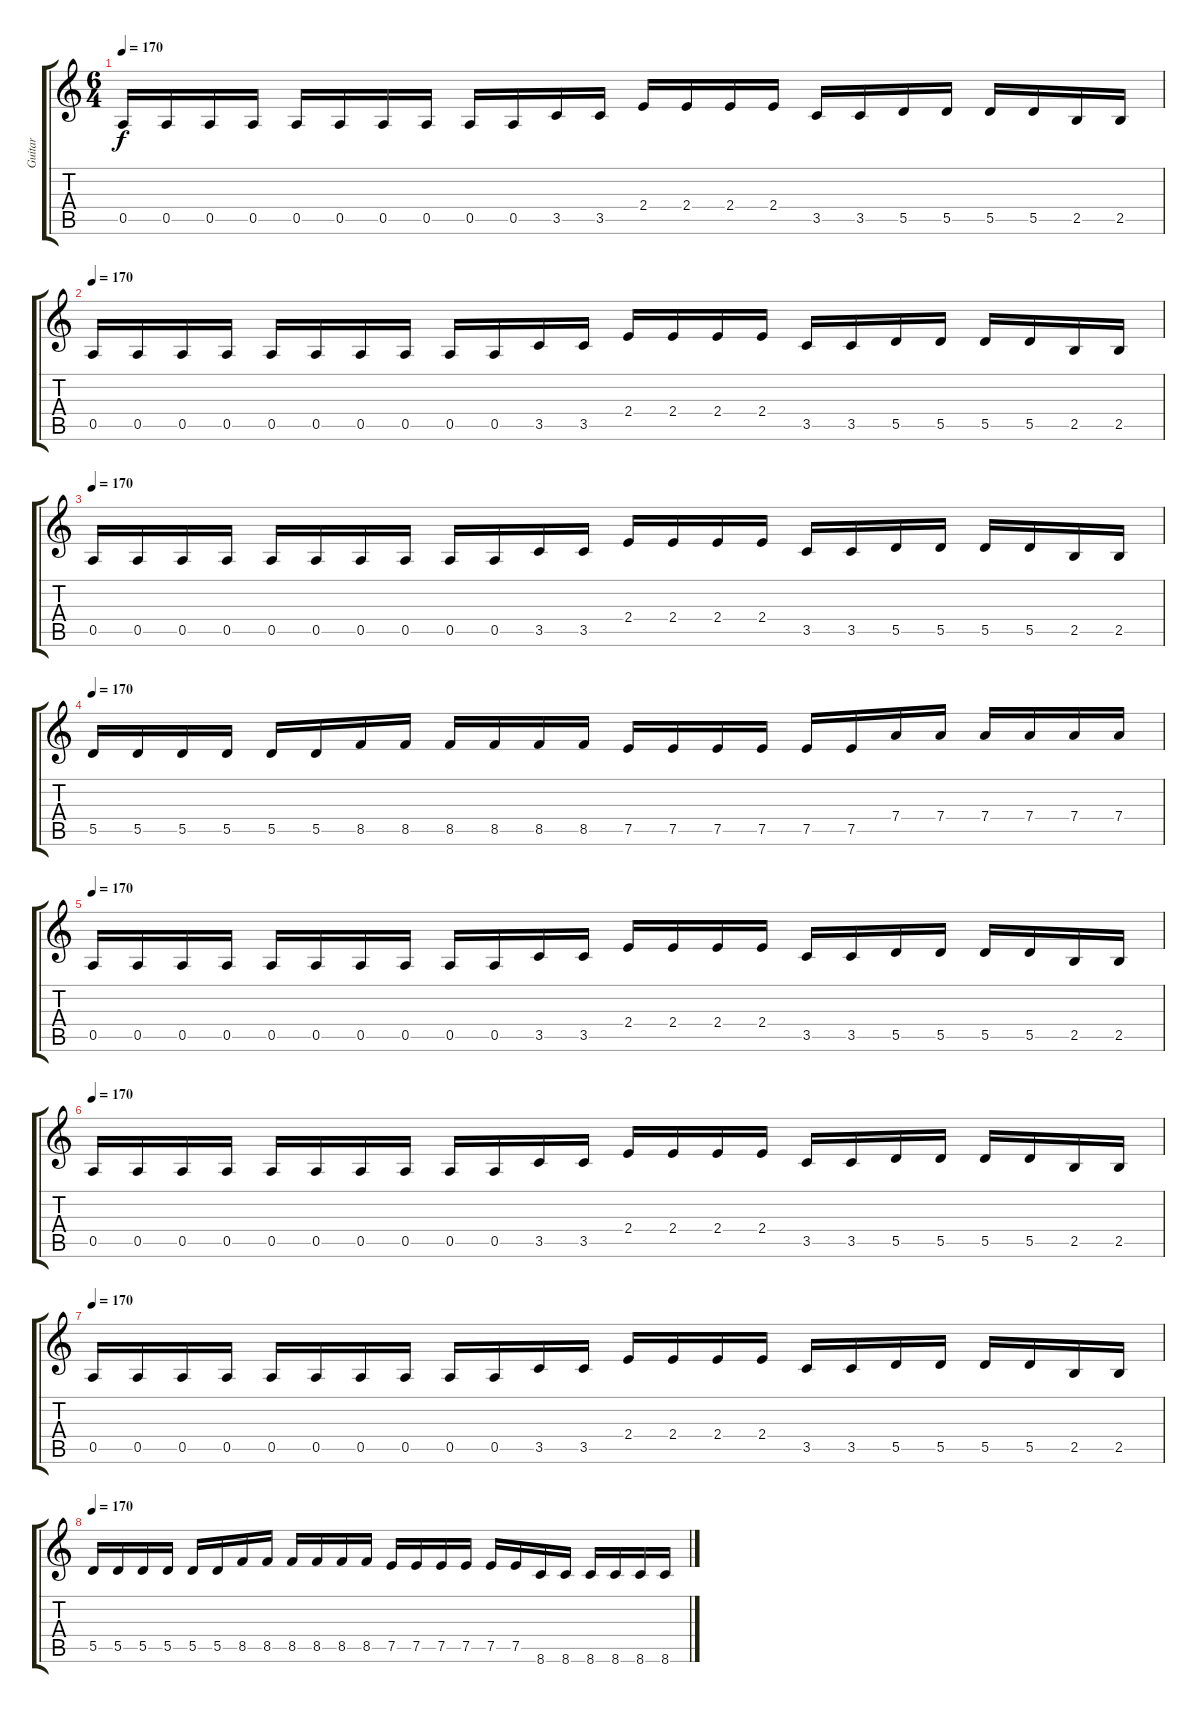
\track ("Guitar" "Guitar") {instrument distortionguitar}
\staff {score tabs}
\tuning (E4 B3 G3 D3 A2 E2) {hide}
\ts (6 4)
\tempo 170
\clef g2
\ks c
0.5.16{dy f} 0.5.16 0.5.16 0.5.16 0.5.16 0.5.16 0.5.16 0.5.16 0.5.16 0.5.16 3.5.16 3.5.16 2.4.16 2.4.16 2.4.16 2.4.16 3.5.16 3.5.16 5.5.16 5.5.16 5.5.16 5.5.16 2.5.16 2.5.16 |
\tempo 170
0.5.16 0.5.16 0.5.16 0.5.16 0.5.16 0.5.16 0.5.16 0.5.16 0.5.16 0.5.16 3.5.16 3.5.16 2.4.16 2.4.16 2.4.16 2.4.16 3.5.16 3.5.16 5.5.16 5.5.16 5.5.16 5.5.16 2.5.16 2.5.16 |
\tempo 170
0.5.16 0.5.16 0.5.16 0.5.16 0.5.16 0.5.16 0.5.16 0.5.16 0.5.16 0.5.16 3.5.16 3.5.16 2.4.16 2.4.16 2.4.16 2.4.16 3.5.16 3.5.16 5.5.16 5.5.16 5.5.16 5.5.16 2.5.16 2.5.16 |
\tempo 170
5.5.16 5.5.16 5.5.16 5.5.16 5.5.16 5.5.16 8.5.16 8.5.16 8.5.16 8.5.16 8.5.16 8.5.16 7.5.16 7.5.16 7.5.16 7.5.16 7.5.16 7.5.16 7.4.16 7.4.16 7.4.16 7.4.16 7.4.16 7.4.16 |
\tempo 170
0.5.16 0.5.16 0.5.16 0.5.16 0.5.16 0.5.16 0.5.16 0.5.16 0.5.16 0.5.16 3.5.16 3.5.16 2.4.16 2.4.16 2.4.16 2.4.16 3.5.16 3.5.16 5.5.16 5.5.16 5.5.16 5.5.16 2.5.16 2.5.16 |
\tempo 170
0.5.16 0.5.16 0.5.16 0.5.16 0.5.16 0.5.16 0.5.16 0.5.16 0.5.16 0.5.16 3.5.16 3.5.16 2.4.16 2.4.16 2.4.16 2.4.16 3.5.16 3.5.16 5.5.16 5.5.16 5.5.16 5.5.16 2.5.16 2.5.16 |
\tempo 170
0.5.16 0.5.16 0.5.16 0.5.16 0.5.16 0.5.16 0.5.16 0.5.16 0.5.16 0.5.16 3.5.16 3.5.16 2.4.16 2.4.16 2.4.16 2.4.16 3.5.16 3.5.16 5.5.16 5.5.16 5.5.16 5.5.16 2.5.16 2.5.16 |
\tempo 170
5.5.16 5.5.16 5.5.16 5.5.16 5.5.16 5.5.16 8.5.16 8.5.16 8.5.16 8.5.16 8.5.16 8.5.16 7.5.16 7.5.16 7.5.16 7.5.16 7.5.16 7.5.16 8.6.16 8.6.16 8.6.16 8.6.16 8.6.16 8.6.16
